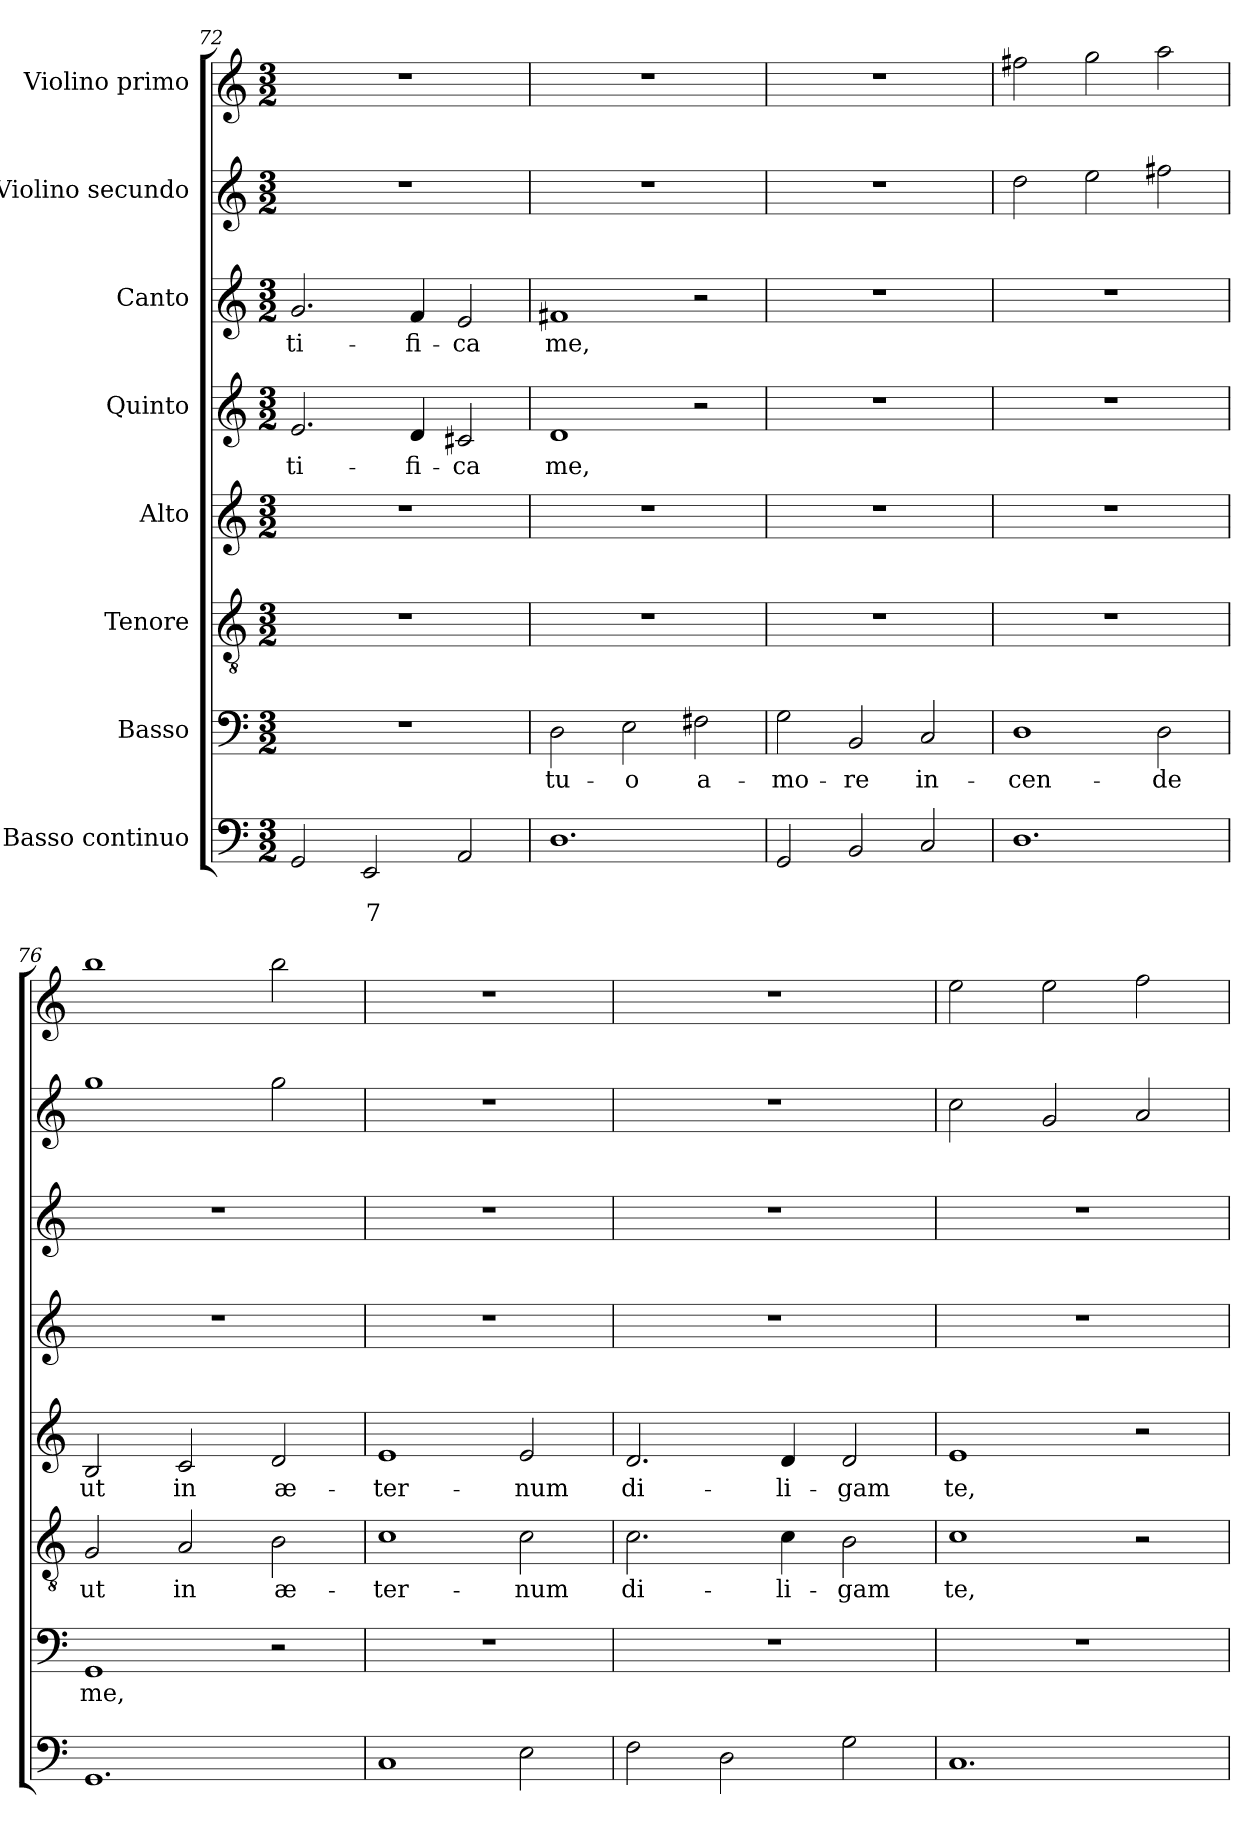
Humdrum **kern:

**kern	**text	**text	**kern	**text	**kern	**text	**kern	**text	**kern	**text	**kern	**text	**kern	**kern
*part8	*part8	*part8	*part7	*part7	*part6	*part6	*part5	*part5	*part4	*part4	*part3	*part3	*part2	*part1
*staff8	*staff8	*staff8	*staff7	*staff7	*staff6	*staff6	*staff5	*staff5	*staff4	*staff4	*staff3	*staff3	*staff2	*staff1
*I"Basso continuo	*	*	*I"Basso	*	*I"Tenore	*	*I"Alto	*	*I"Quinto	*	*I"Canto	*	*I"Violino secundo	*I"Violino primo
*clefF4	*	*	*clefF4	*	*clefGv2	*	*clefG2	*	*clefG2	*	*clefG2	*	*clefG2	*clefG2
*k[]	*	*	*k[]	*	*k[]	*	*k[]	*	*k[]	*	*k[]	*	*k[]	*k[]
*C:	*	*	*C:	*	*C:	*	*C:	*	*C:	*	*C:	*	*C:	*C:
*M3/2	*	*	*M3/2	*	*M3/2	*	*M3/2	*	*M3/2	*	*M3/2	*	*M3/2	*M3/2
=72	=72	=72	=72	=72	=72	=72	=72	=72	=72	=72	=72	=72	=72	=72
!	!	!	!	!	!	!	!	!	!	!LO:LY:b	!	!LO:LY:b	!	!
2GG/	.	.	1.r	.	1.r	.	1.r	.	2.e/	-ti-	2.g/	-ti-	1.r	1.r
!	!	!LO:LY:b	!	!	!	!	!	!	!	!	!	!	!	!
2EE/	.	7	.	.	.	.	.	.	.	.	.	.	.	.
!	!	!	!	!	!	!	!	!	!	!LO:LY:b	!	!LO:LY:b	!	!
.	.	.	.	.	.	.	.	.	4d/	-fi-	4f/	-fi-	.	.
!	!	!	!	!	!	!	!	!	!	!LO:LY:b	!	!LO:LY:b	!	!
2AA/	.	.	.	.	.	.	.	.	2c#X/	-ca	2e/	-ca	.	.
=73	=73	=73	=73	=73	=73	=73	=73	=73	=73	=73	=73	=73	=73	=73
!	!	!	!	!LO:LY:b	!	!	!	!	!	!LO:LY:b	!	!LO:LY:b	!	!
1.D	.	.	2D\	tu-	1.r	.	1.r	.	1d	me,	1f#X	me,	1.r	1.r
!	!	!	!	!LO:LY:b	!	!	!	!	!	!	!	!	!	!
.	.	.	2E\	-o	.	.	.	.	.	.	.	.	.	.
!	!	!	!	!LO:LY:b	!	!	!	!	!	!	!	!	!	!
.	.	.	2F#X\	a-	.	.	.	.	2r	.	2r	.	.	.
=74	=74	=74	=74	=74	=74	=74	=74	=74	=74	=74	=74	=74	=74	=74
!	!	!	!	!LO:LY:b	!	!	!	!	!	!	!	!	!	!
2GG/	.	.	2G\	-mo-	1.r	.	1.r	.	1.r	.	1.r	.	1.r	1.r
!	!	!	!	!LO:LY:b	!	!	!	!	!	!	!	!	!	!
2BB/	.	.	2BB/	-re	.	.	.	.	.	.	.	.	.	.
!	!	!	!	!LO:LY:b	!	!	!	!	!	!	!	!	!	!
2C/	.	.	2C/	in-	.	.	.	.	.	.	.	.	.	.
!!LO:PB:g=z
=75	=75	=75	=75	=75	=75	=75	=75	=75	=75	=75	=75	=75	=75	=75
!	!	!	!	!LO:LY:b	!	!	!	!	!	!	!	!	!	!
1.D	.	.	1D	-cen-	1.r	.	1.r	.	1.r	.	1.r	.	2dd\	2ff#X\
.	.	.	.	.	.	.	.	.	.	.	.	.	2ee\	2gg\
!	!	!	!	!LO:LY:b	!	!	!	!	!	!	!	!	!	!
.	.	.	2D\	-de	.	.	.	.	.	.	.	.	2ff#X\	2aa\
=76	=76	=76	=76	=76	=76	=76	=76	=76	=76	=76	=76	=76	=76	=76
!	!	!	!	!LO:LY:b	!	!LO:LY:b	!	!LO:LY:b	!	!	!	!	!	!
1.GG	.	.	1GG	me,	2G/	ut	2B/	ut	1.r	.	1.r	.	1gg	1bb
!	!	!	!	!	!	!LO:LY:b	!	!LO:LY:b	!	!	!	!	!	!
.	.	.	.	.	2A/	in	2c/	in	.	.	.	.	.	.
!	!	!	!	!	!	!LO:LY:b	!	!LO:LY:b	!	!	!	!	!	!
.	.	.	2r	.	2B\	æ-	2d/	æ-	.	.	.	.	2gg\	2bb\
=77	=77	=77	=77	=77	=77	=77	=77	=77	=77	=77	=77	=77	=77	=77
!	!	!	!	!	!	!LO:LY:b	!	!LO:LY:b	!	!	!	!	!	!
1C	.	.	1.r	.	1c	-ter-	1e	-ter-	1.r	.	1.r	.	1.r	1.r
!	!	!	!	!	!	!LO:LY:b	!	!LO:LY:b	!	!	!	!	!	!
2E\	.	.	.	.	2c\	-num	2e/	-num	.	.	.	.	.	.
=78	=78	=78	=78	=78	=78	=78	=78	=78	=78	=78	=78	=78	=78	=78
!	!	!	!	!	!	!LO:LY:b	!	!LO:LY:b	!	!	!	!	!	!
2F\	.	.	1.r	.	2.c\	di-	2.d/	di-	1.r	.	1.r	.	1.r	1.r
2D\	.	.	.	.	.	.	.	.	.	.	.	.	.	.
!	!	!	!	!	!	!LO:LY:b	!	!LO:LY:b	!	!	!	!	!	!
.	.	.	.	.	4c\	-li-	4d/	-li-	.	.	.	.	.	.
!	!	!	!	!	!	!LO:LY:b	!	!LO:LY:b	!	!	!	!	!	!
2G\	.	.	.	.	2B\	-gam	2d/	-gam	.	.	.	.	.	.
=79	=79	=79	=79	=79	=79	=79	=79	=79	=79	=79	=79	=79	=79	=79
!	!	!	!	!	!	!LO:LY:b	!	!LO:LY:b	!	!	!	!	!	!
1.C	.	.	1.r	.	1c	te,	1e	te,	1.r	.	1.r	.	2cc\	2ee\
.	.	.	.	.	.	.	.	.	.	.	.	.	2g/	2ee\
.	.	.	.	.	2r	.	2r	.	.	.	.	.	2a/	2ff\
=	=	=	=	=	=	=	=	=	=	=	=	=	=	=
*-	*-	*-	*-	*-	*-	*-	*-	*-	*-	*-	*-	*-	*-	*-
